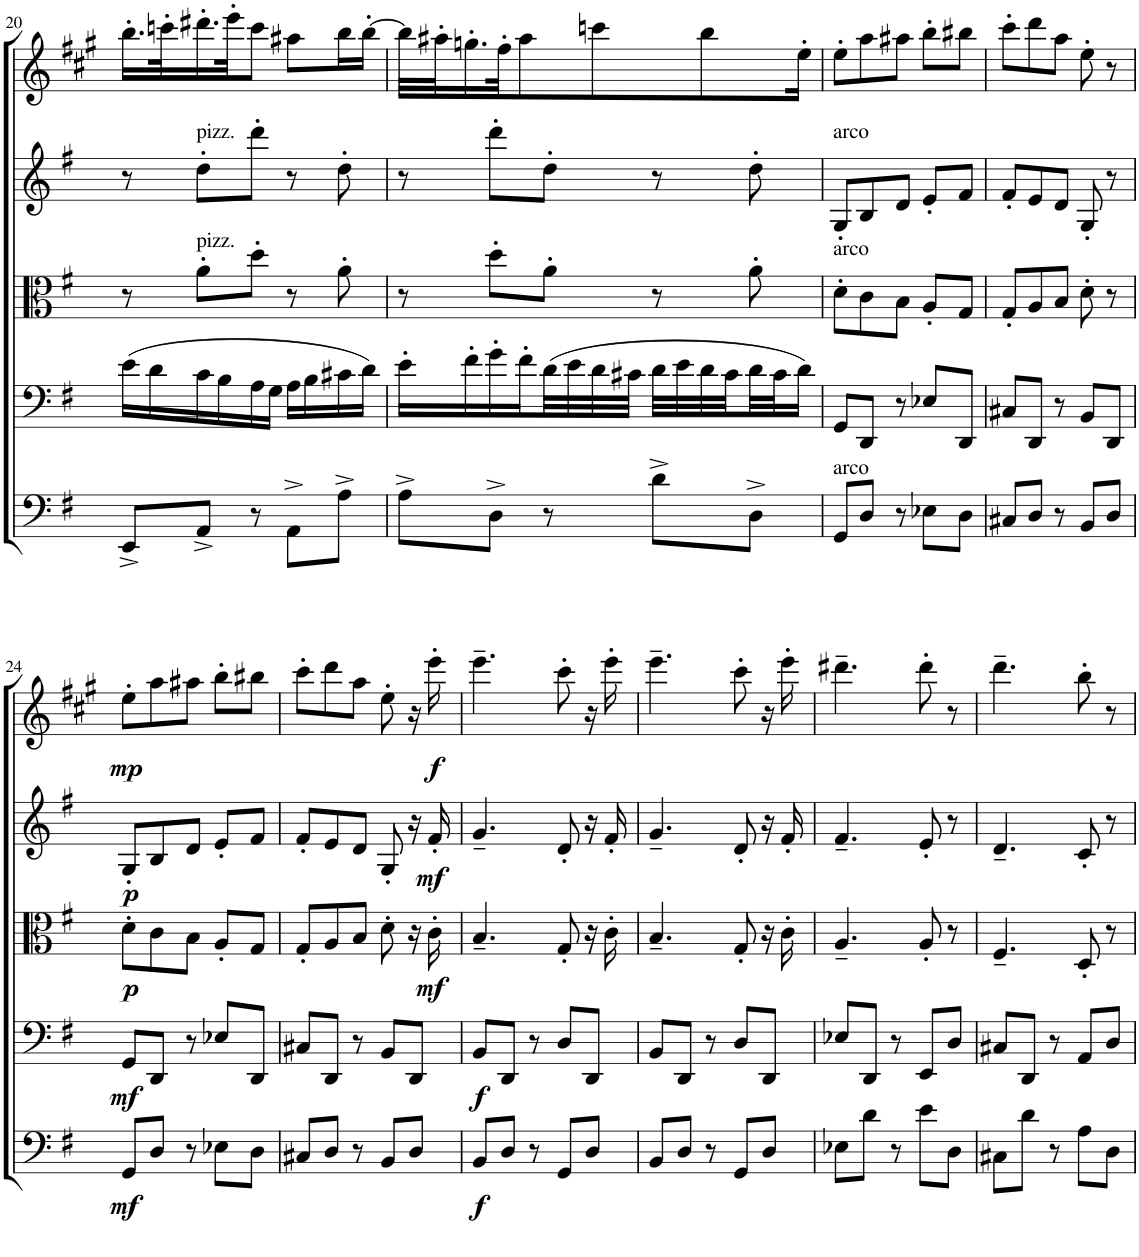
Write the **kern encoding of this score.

**kern	**dynam	**kern	**dynam	**kern	**dynam	**kern	**dynam	**kern	**dynam
*part5	*part5	*part4	*part4	*part3	*part3	*part2	*part2	*part1	*part1
*staff5	*staff5	*staff4	*staff4	*staff3	*staff3	*staff2	*staff2	*staff1	*staff1
*I"Double Bass	*	*I"Violoncello	*	*I"Viola	*	*I"Violin	*	*I"Clarinet	*
*	*	*I'Vc	*	*I'Vla	*	*I'Vln	*	*I'Cl	*
!!LO:PB:g=z
*clefF4	*	*clefF4	*	*clefC3	*	*clefG2	*	*clefG2	*
*Trd7c12	*	*	*	*	*	*	*	*Trd1c2	*
*k[f#]	*	*k[f#]	*	*k[f#]	*	*k[f#]	*	*k[f#c#g#]	*
*M5/8	*	*M5/8	*	*M5/8	*	*M5/8	*	*M5/8	*
=20	=20	=20	=20	=20	=20	=20	=20	=20	=20
8EE^/L	.	(16e\LL	.	8r	.	8r	.	16.bb'\LL	.
.	.	16d\	.	.	.	.	.	.	.
.	.	.	.	.	.	.	.	32cccn'\K	.
!	!	!	!	!	!	!LO:TX:a:t=pizz.	!	!	!
!	!	!	!	!LO:TX:a:t=pizz.	!	!	!	!	!
8AA^/J	.	16c\	.	8a'\L	.	8dd'\L	.	16.ddd#X'\	.
.	.	16B\	.	.	.	.	.	.	.
.	.	.	.	.	.	.	.	32eee'\JK	.
8r	.	16A\	.	8dd'\J	.	8ddd'\J	.	8ccc\J	.
.	.	16G\JJ	.	.	.	.	.	.	.
8AA^\L	.	16A\LL	.	8r	.	8r	.	8aa#X\L	.
.	.	16B\	.	.	.	.	.	.	.
8A^\J	.	16c#X\	.	8a'\	.	8dd'\	.	16bb\L	.
.	.	16d\JJ)	.	.	.	.	.	[16bb'\JJ	.
=21	=21	=21	=21	=21	=21	=21	=21	=21	=21
8A^\L	.	16e'\LL	.	8r	.	8r	.	32bb\LLL]	.
.	.	.	.	.	.	.	.	32aa#X'\J	.
.	.	16f#'\	.	.	.	.	.	16.ggn'\	.
8D^\J	.	16g'\	.	8dd'\L	.	8ddd'\L	.	.	.
.	.	.	.	.	.	.	.	32ff#'\JK	.
.	.	16f#'\	.	.	.	.	.	8aa#\	.
8r	.	(32d\L	.	8a'\J	.	8dd'\J	.	.	.
.	.	32e\	.	.	.	.	.	.	.
.	.	32d\	.	.	.	.	.	8cccn\	.
.	.	32c#X\JJJ	.	.	.	.	.	.	.
8d^\L	.	32d\LLL	.	8r	.	8r	.	.	.
.	.	32e\	.	.	.	.	.	.	.
.	.	32d\	.	.	.	.	.	8bb\	.
.	.	32c#\	.	.	.	.	.	.	.
8D^\J	.	32d\	.	8a'\	.	8dd'\	.	.	.
.	.	32c#\J	.	.	.	.	.	.	.
.	.	16d\JJ)	.	.	.	.	.	16ee'\Jk	.
=22	=22	=22	=22	=22	=22	=22	=22	=22	=22
!	!	!	!	!	!	!LO:TX:a:t=arco	!	!	!
!	!	!	!	!LO:TX:a:t=arco	!	!	!	!	!
!LO:TX:a:t=arco	!	!	!	!	!	!	!	!	!
8GG/L	.	8GG/L	.	8d'\L	.	8G'/L	.	8ee'\L	.
8D/J	.	8DD/J	.	8c\	.	8B/	.	8aa\	.
8r	.	8r	.	8B\J	.	8d/J	.	8aa#X\J	.
8E-X\L	.	8E-X/L	.	8A'/L	.	8e'/L	.	8bb'\L	.
8D\J	.	8DD/J	.	8G/J	.	8f#/J	.	8bb#X\J	.
=23	=23	=23	=23	=23	=23	=23	=23	=23	=23
8C#X/L	.	8C#X/L	.	8G'/L	.	8f#'/L	.	8ccc#'\L	.
8D/J	.	8DD/J	.	8A/	.	8e/	.	8ddd\	.
8r	.	8r	.	8B/J	.	8d/J	.	8aa\J	.
8BB/L	.	8BB/L	.	8d'\	.	8G'/	.	8ee'\	.
8D/J	.	8DD/J	.	8r	.	8r	.	8r	.
!!LO:LB:g=z
=24	=24	=24	=24	=24	=24	=24	=24	=24	=24
!	!LO:DY:b	!	!LO:DY:b	!	!LO:DY:b	!	!LO:DY:b	!	!LO:DY:b
8GG/L	mf	8GG/L	mf	8d'\L	p	8G'/L	p	8ee'\L	mp
8D/J	.	8DD/J	.	8c\	.	8B/	.	8aa\	.
8r	.	8r	.	8B\J	.	8d/J	.	8aa#X\J	.
8E-X\L	.	8E-X/L	.	8A'/L	.	8e'/L	.	8bb'\L	.
8D\J	.	8DD/J	.	8G/J	.	8f#/J	.	8bb#X\J	.
=25	=25	=25	=25	=25	=25	=25	=25	=25	=25
8C#X/L	.	8C#X/L	.	8G'/L	.	8f#'/L	.	8ccc#'\L	.
8D/J	.	8DD/J	.	8A/	.	8e/	.	8ddd\	.
8r	.	8r	.	8B/J	.	8d/J	.	8aa\J	.
8BB/L	.	8BB/L	.	8d'\	.	8G'/	.	8ee'\	.
8D/J	.	8DD/J	.	16r	.	16r	.	16r	.
!	!	!	!	!	!LO:DY:b	!	!LO:DY:b	!	!LO:DY:b
.	.	.	.	16c'\	mf	16f#'/	mf	16eee'\	f
=26	=26	=26	=26	=26	=26	=26	=26	=26	=26
!	!LO:DY:b	!	!LO:DY:b	!	!	!	!	!	!
8BB/L	f	8BB/L	f	4.B~/	.	4.g~/	.	4.eee~\	.
8D/J	.	8DD/J	.	.	.	.	.	.	.
8r	.	8r	.	.	.	.	.	.	.
8GG/L	.	8D/L	.	8G'/	.	8d'/	.	8ccc#'\	.
8D/J	.	8DD/J	.	16r	.	16r	.	16r	.
.	.	.	.	16c'\	.	16f#'/	.	16eee'\	.
=27	=27	=27	=27	=27	=27	=27	=27	=27	=27
8BB/L	.	8BB/L	.	4.B~/	.	4.g~/	.	4.eee~\	.
8D/J	.	8DD/J	.	.	.	.	.	.	.
8r	.	8r	.	.	.	.	.	.	.
8GG/L	.	8D/L	.	8G'/	.	8d'/	.	8ccc#'\	.
8D/J	.	8DD/J	.	16r	.	16r	.	16r	.
.	.	.	.	16c'\	.	16f#'/	.	16eee'\	.
=28	=28	=28	=28	=28	=28	=28	=28	=28	=28
8E-X\L	.	8E-X/L	.	4.A~/	.	4.f#~/	.	4.ddd#X~\	.
8d\J	.	8DD/J	.	.	.	.	.	.	.
8r	.	8r	.	.	.	.	.	.	.
8e\L	.	8EE/L	.	8A'/	.	8e'/	.	8ddd#'\	.
8D\J	.	8D/J	.	8r	.	8r	.	8r	.
=29	=29	=29	=29	=29	=29	=29	=29	=29	=29
8C#X\L	.	8C#X/L	.	4.F#~/	.	4.d~/	.	4.ddd~\	.
8d\J	.	8DD/J	.	.	.	.	.	.	.
8r	.	8r	.	.	.	.	.	.	.
8A\L	.	8AA/L	.	8D'/	.	8c'/	.	8bb'\	.
8D\J	.	8D/J	.	8r	.	8r	.	8r	.
=	=	=	=	=	=	=	=	=	=
*-	*-	*-	*-	*-	*-	*-	*-	*-	*-
